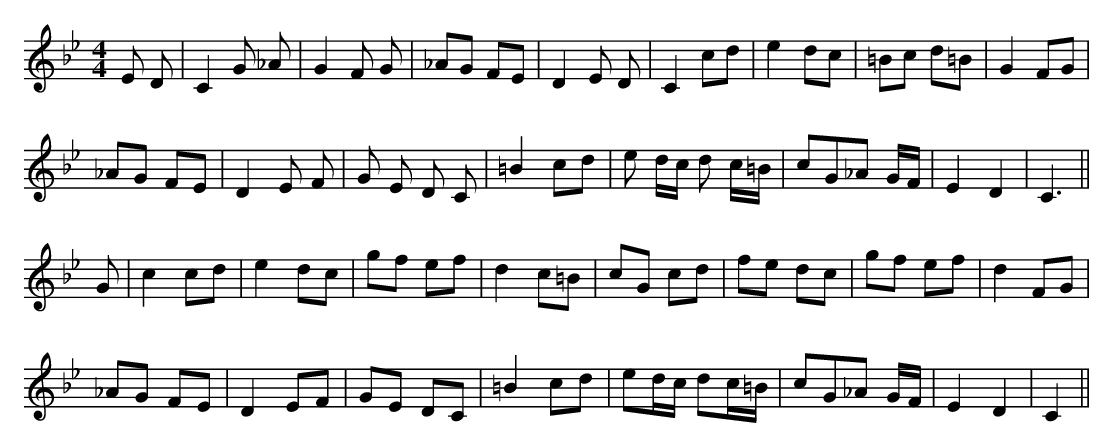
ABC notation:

X:1
M:4/4
K:Cdor
E D|C2 G _A|G2 F G|_AG FE|D2 E D|C2 cd|e2 dc|=Bc d=B|G2 FG|
_AG FE|D2 E F|G E D C|=B2 cd|e d/c/ d c/=B/|cG_A G/F/|E2D2|C3||
G|c2 cd|e2 dc|gf ef|d2 c=B|cG cd|fe dc|gf ef|d2 FG|
_AG FE|D2 EF|GE DC|=B2 cd|ed/c/ dc/=B/|cG_A G/F/|E2D2|C2||
